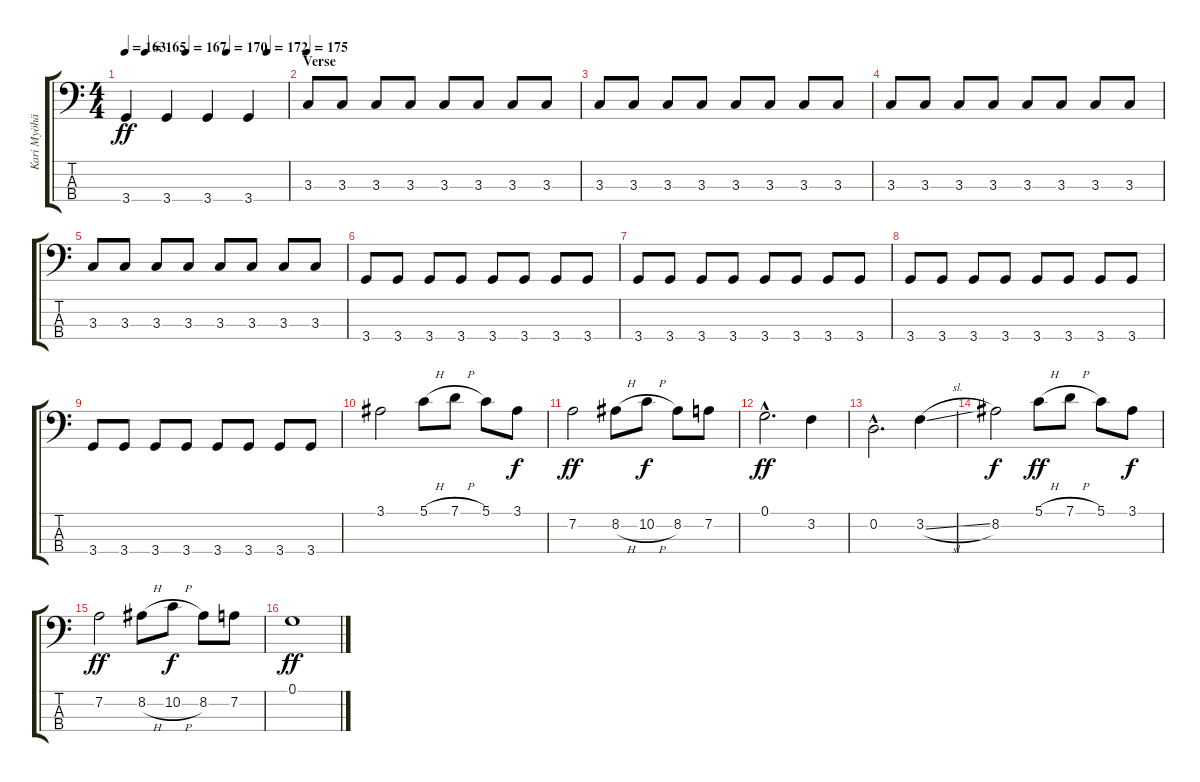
\track ("Kari Myöhänen-Bass" "Kari Myöhä") {instrument electricbassfinger}
\staff {score tabs}
\tuning (G2 D2 A1 E1) {hide}
\ts (4 4)
\tempo 163
\tempo (165 0.125)
\tempo (167 0.375)
\tempo (170 0.625)
\tempo (172 0.875)
\clef f4
\ks c
3.4.4{dy ff} 3.4.4 3.4.4 3.4.4 |
\section ("" "Verse")
\tempo 175
3.3.8 3.3.8 3.3.8 3.3.8 3.3.8 3.3.8 3.3.8 3.3.8 |
3.3.8 3.3.8 3.3.8 3.3.8 3.3.8 3.3.8 3.3.8 3.3.8 |
3.3.8 3.3.8 3.3.8 3.3.8 3.3.8 3.3.8 3.3.8 3.3.8 |
3.3.8 3.3.8 3.3.8 3.3.8 3.3.8 3.3.8 3.3.8 3.3.8 |
3.4.8 3.4.8 3.4.8 3.4.8 3.4.8 3.4.8 3.4.8 3.4.8 |
3.4.8 3.4.8 3.4.8 3.4.8 3.4.8 3.4.8 3.4.8 3.4.8 |
3.4.8 3.4.8 3.4.8 3.4.8 3.4.8 3.4.8 3.4.8 3.4.8 |
3.4.8 3.4.8 3.4.8 3.4.8 3.4.8 3.4.8 3.4.8 3.4.8 |
3.1.2 5.1{h}.8 7.1{h}.8 5.1.8 3.1.8{dy f} |
7.2.2{dy ff} 8.2{h}.8 10.2{h}.8{dy f} 8.2.8 7.2.8 |
0.1{hac}.2{d dy ff} 3.2.4 |
0.2{hac}.2{d} 3.2{sl}.4 |
8.2.2{dy f} 5.1{h}.8{dy ff} 7.1{h}.8 5.1.8 3.1.8{dy f} |
7.2.2{dy ff} 8.2{h}.8 10.2{h}.8{dy f} 8.2.8 7.2.8 |
0.1.1{dy ff}
